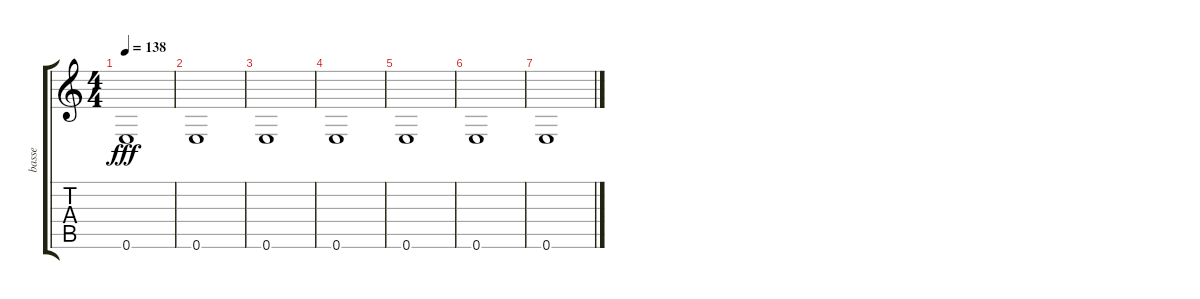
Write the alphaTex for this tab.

\track ("basse" "basse") {instrument electricbasspick}
\staff {score tabs}
\tuning (E4 B3 G3 D3 A2 E2) {hide}
\ts (4 4)
\tempo 138
\clef g2
\ks c
0.6.1{dy fff} |
0.6.1 |
0.6.1 |
0.6.1 |
0.6.1 |
0.6.1 |
0.6.1
